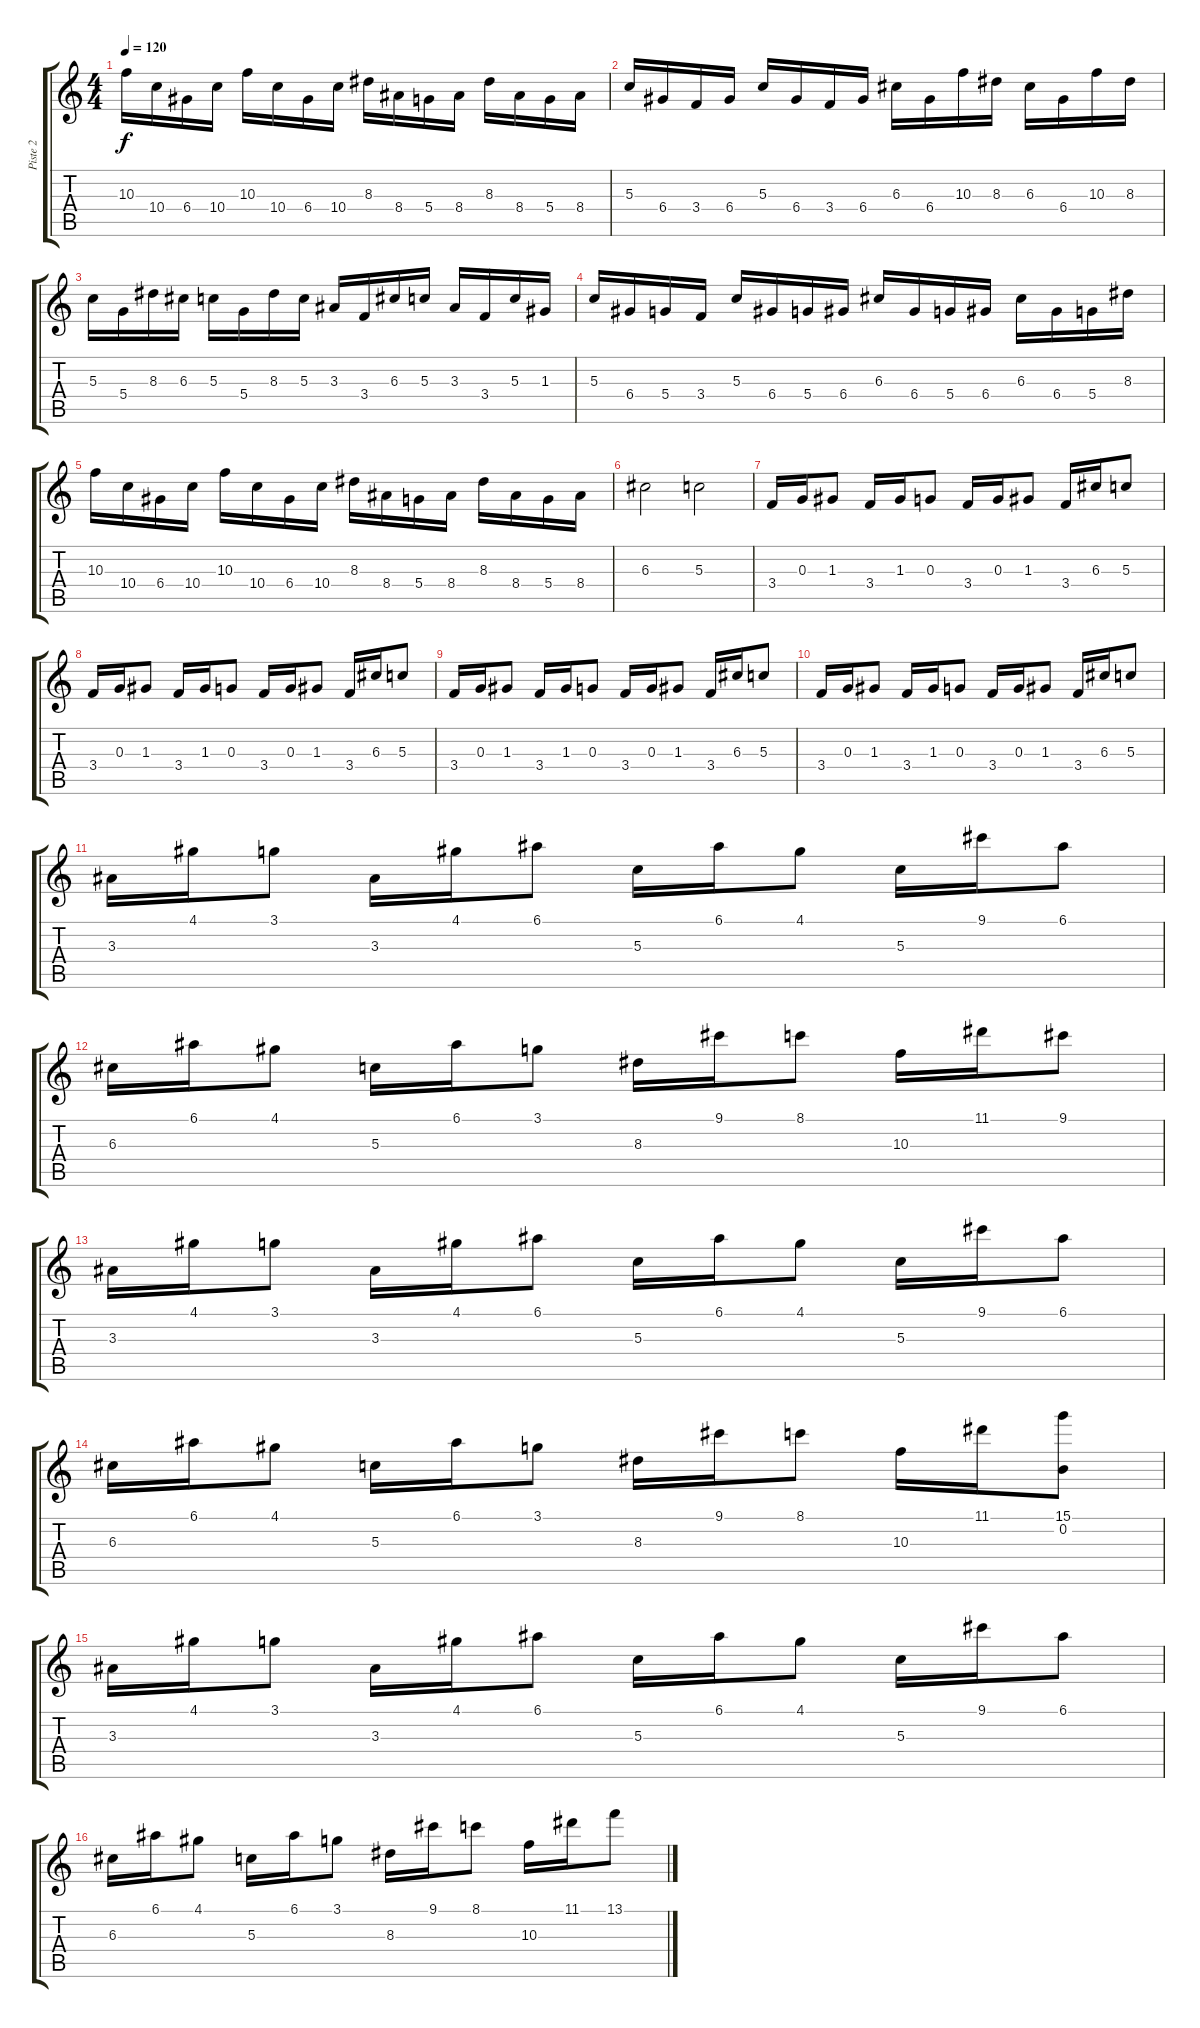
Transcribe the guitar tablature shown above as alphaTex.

\track ("Piste 2" "Piste 2") {instrument distortionguitar}
\staff {score tabs}
\tuning (E4 B3 G3 D3 A2 E2) {hide}
\ts (4 4)
\tempo 120
\clef g2
\ks c
10.3.16{dy f} 10.4.16 6.4.16 10.4.16 10.3.16 10.4.16 6.4.16 10.4.16 8.3.16 8.4.16 5.4.16 8.4.16 8.3.16 8.4.16 5.4.16 8.4.16 |
5.3.16 6.4.16 3.4.16 6.4.16 5.3.16 6.4.16 3.4.16 6.4.16 6.3.16 6.4.16 10.3.16 8.3.16 6.3.16 6.4.16 10.3.16 8.3.16 |
5.3.16 5.4.16 8.3.16 6.3.16 5.3.16 5.4.16 8.3.16 5.3.16 3.3.16 3.4.16 6.3.16 5.3.16 3.3.16 3.4.16 5.3.16 1.3.16 |
5.3.16 6.4.16 5.4.16 3.4.16 5.3.16 6.4.16 5.4.16 6.4.16 6.3.16 6.4.16 5.4.16 6.4.16 6.3.16 6.4.16 5.4.16 8.3.16 |
10.3.16 10.4.16 6.4.16 10.4.16 10.3.16 10.4.16 6.4.16 10.4.16 8.3.16 8.4.16 5.4.16 8.4.16 8.3.16 8.4.16 5.4.16 8.4.16 |
6.3.2 5.3.2 |
3.4.16 0.3.16 1.3.8 3.4.16 1.3.16 0.3.8 3.4.16 0.3.16 1.3.8 3.4.16 6.3.16 5.3.8 |
3.4.16 0.3.16 1.3.8 3.4.16 1.3.16 0.3.8 3.4.16 0.3.16 1.3.8 3.4.16 6.3.16 5.3.8 |
3.4.16 0.3.16 1.3.8 3.4.16 1.3.16 0.3.8 3.4.16 0.3.16 1.3.8 3.4.16 6.3.16 5.3.8 |
3.4.16 0.3.16 1.3.8 3.4.16 1.3.16 0.3.8 3.4.16 0.3.16 1.3.8 3.4.16 6.3.16 5.3.8 |
3.3.16 4.1.16 3.1.8 3.3.16 4.1.16 6.1.8 5.3.16 6.1.16 4.1.8 5.3.16 9.1.16 6.1.8 |
6.3.16 6.1.16 4.1.8 5.3.16 6.1.16 3.1.8 8.3.16 9.1.16 8.1.8 10.3.16 11.1.16 9.1.8 |
3.3.16 4.1.16 3.1.8 3.3.16 4.1.16 6.1.8 5.3.16 6.1.16 4.1.8 5.3.16 9.1.16 6.1.8 |
6.3.16 6.1.16 4.1.8 5.3.16 6.1.16 3.1.8 8.3.16 9.1.16 8.1.8 10.3.16 11.1.16 (15.1 0.2).8 |
3.3.16 4.1.16 3.1.8 3.3.16 4.1.16 6.1.8 5.3.16 6.1.16 4.1.8 5.3.16 9.1.16 6.1.8 |
6.3.16 6.1.16 4.1.8 5.3.16 6.1.16 3.1.8 8.3.16 9.1.16 8.1.8 10.3.16 11.1.16 13.1.8
